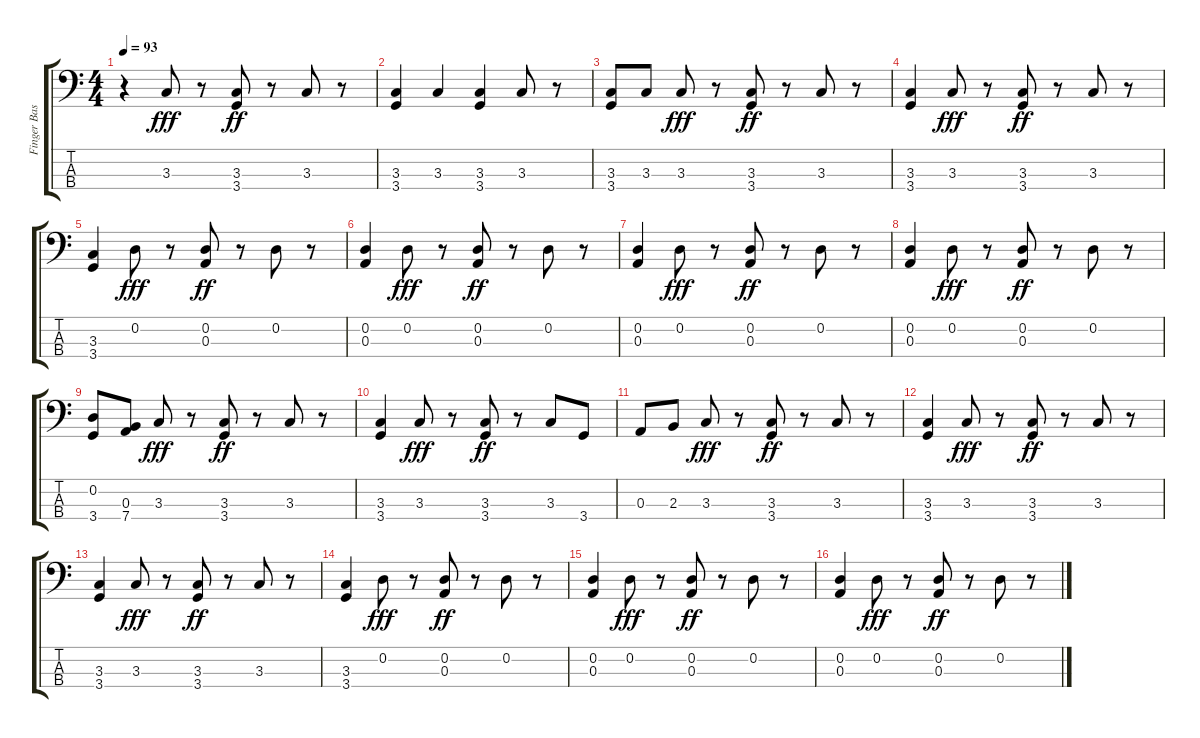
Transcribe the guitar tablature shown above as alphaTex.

\track ("Finger Bass" "Finger Bas") {instrument electricbassfinger}
\staff {score tabs}
\tuning (G2 D2 A1 E1) {hide}
\ts (4 4)
\tempo 93
\clef f4
\ks c
r.4{dy fff instrument electricbassfinger} 3.3.8 r.8 (3.3 3.4).8{dy ff} r.8 3.3.8 r.8 |
(3.3 3.4).4 3.3.4 (3.3 3.4).4 3.3.8 r.8 |
(3.3 3.4).8 3.3.8 3.3.8{dy fff} r.8 (3.3 3.4).8{dy ff} r.8 3.3.8 r.8 |
(3.3 3.4).4 3.3.8{dy fff} r.8 (3.3 3.4).8{dy ff} r.8 3.3.8 r.8 |
(3.3 3.4).4 0.2.8{dy fff} r.8 (0.2 0.3).8{dy ff} r.8 0.2.8 r.8 |
(0.2 0.3).4 0.2.8{dy fff} r.8 (0.2 0.3).8{dy ff} r.8 0.2.8 r.8 |
(0.2 0.3).4 0.2.8{dy fff} r.8 (0.2 0.3).8{dy ff} r.8 0.2.8 r.8 |
(0.2 0.3).4 0.2.8{dy fff} r.8 (0.2 0.3).8{dy ff} r.8 0.2.8 r.8 |
(0.2 3.4).8 (0.3 7.4).8 3.3.8{dy fff} r.8 (3.3 3.4).8{dy ff} r.8 3.3.8 r.8 |
(3.3 3.4).4 3.3.8{dy fff} r.8 (3.3 3.4).8{dy ff} r.8 3.3.8 3.4.8 |
0.3.8 2.3.8 3.3.8{dy fff} r.8 (3.3 3.4).8{dy ff} r.8 3.3.8 r.8 |
(3.3 3.4).4 3.3.8{dy fff} r.8 (3.3 3.4).8{dy ff} r.8 3.3.8 r.8 |
(3.3 3.4).4 3.3.8{dy fff} r.8 (3.3 3.4).8{dy ff} r.8 3.3.8 r.8 |
(3.3 3.4).4 0.2.8{dy fff} r.8 (0.2 0.3).8{dy ff} r.8 0.2.8 r.8 |
(0.2 0.3).4 0.2.8{dy fff} r.8 (0.2 0.3).8{dy ff} r.8 0.2.8 r.8 |
(0.2 0.3).4 0.2.8{dy fff} r.8 (0.2 0.3).8{dy ff} r.8 0.2.8 r.8
